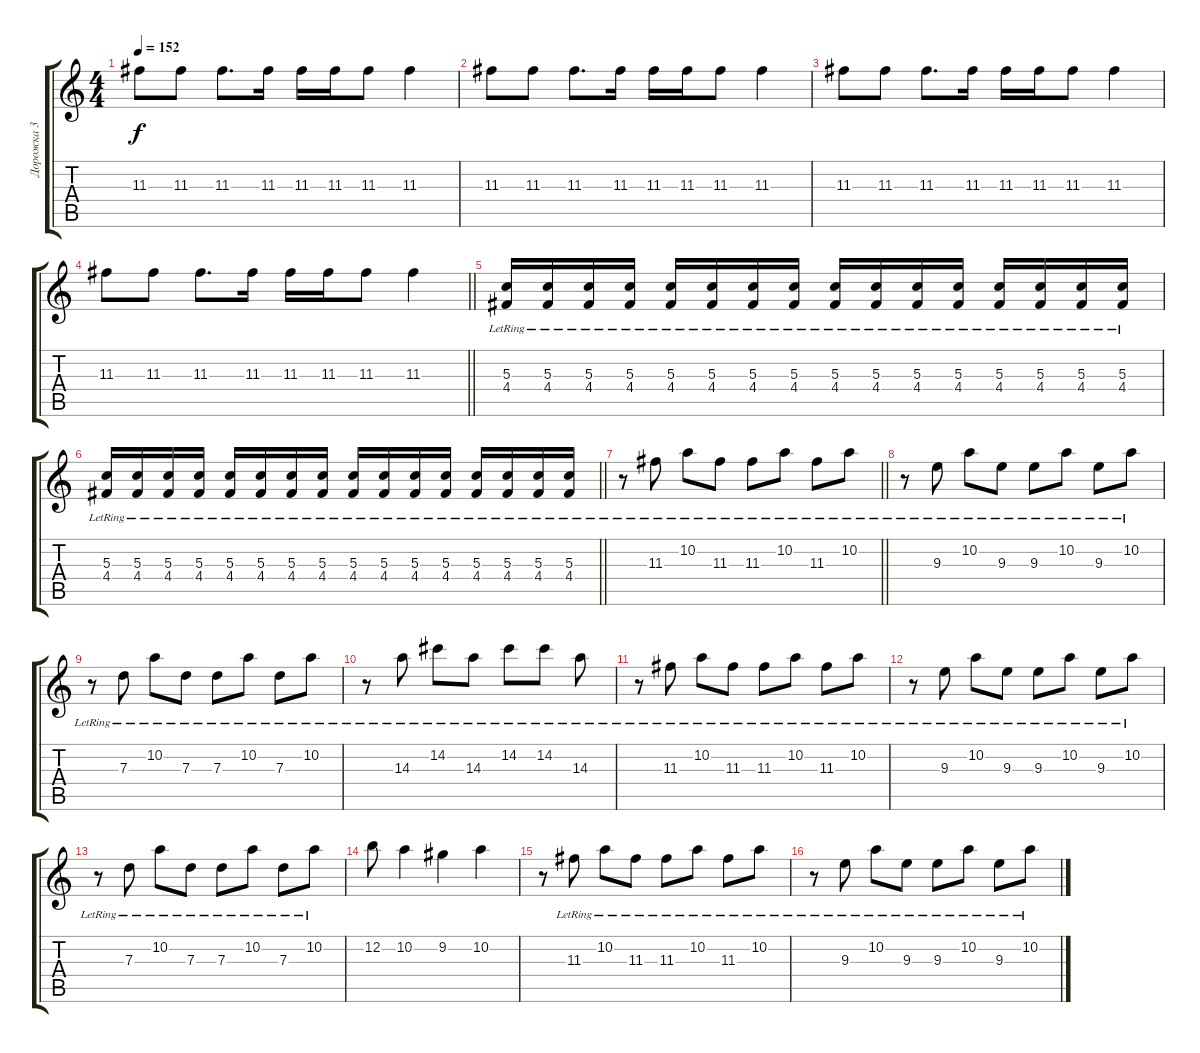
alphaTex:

\track ("Дорожка 3" "Дорожка 3") {instrument electricguitarclean}
\staff {score tabs}
\tuning (E4 B3 G3 D3 A2 E2) {hide}
\ts (4 4)
\tempo 152
\clef g2
\ks c
11.3.8{dy f} 11.3.8 11.3.8{d} 11.3.16 11.3.16 11.3.16 11.3.8 11.3.4 |
11.3.8 11.3.8 11.3.8{d} 11.3.16 11.3.16 11.3.16 11.3.8 11.3.4 |
11.3.8 11.3.8 11.3.8{d} 11.3.16 11.3.16 11.3.16 11.3.8 11.3.4 |
\barLineRight lightlight
11.3.8 11.3.8 11.3.8{d} 11.3.16 11.3.16 11.3.16 11.3.8 11.3.4 |
(5.3{lr} 4.4{lr}).16 (5.3{lr} 4.4{lr}).16 (5.3{lr} 4.4{lr}).16 (5.3{lr} 4.4{lr}).16 (5.3{lr} 4.4{lr}).16 (5.3{lr} 4.4{lr}).16 (5.3{lr} 4.4{lr}).16 (5.3{lr} 4.4{lr}).16 (5.3{lr} 4.4{lr}).16 (5.3{lr} 4.4{lr}).16 (5.3{lr} 4.4{lr}).16 (5.3{lr} 4.4{lr}).16 (5.3{lr} 4.4{lr}).16 (5.3{lr} 4.4{lr}).16 (5.3{lr} 4.4{lr}).16 (5.3{lr} 4.4{lr}).16 |
\barLineRight lightlight
(5.3{lr} 4.4{lr}).16 (5.3{lr} 4.4{lr}).16 (5.3{lr} 4.4{lr}).16 (5.3{lr} 4.4{lr}).16 (5.3{lr} 4.4{lr}).16 (5.3{lr} 4.4{lr}).16 (5.3{lr} 4.4{lr}).16 (5.3{lr} 4.4{lr}).16 (5.3{lr} 4.4{lr}).16 (5.3{lr} 4.4{lr}).16 (5.3{lr} 4.4{lr}).16 (5.3{lr} 4.4{lr}).16 (5.3{lr} 4.4{lr}).16 (5.3{lr} 4.4{lr}).16 (5.3{lr} 4.4{lr}).16 (5.3{lr} 4.4{lr}).16 |
\barLineRight lightlight
r.8 11.3{lr}.8 10.2{lr}.8 11.3{lr}.8 11.3{lr}.8 10.2{lr}.8 11.3{lr}.8 10.2{lr}.8 |
r.8 9.3{lr}.8 10.2{lr}.8 9.3{lr}.8 9.3{lr}.8 10.2{lr}.8 9.3{lr}.8 10.2{lr}.8 |
r.8 7.3{lr}.8 10.2{lr}.8 7.3{lr}.8 7.3{lr}.8 10.2{lr}.8 7.3{lr}.8 10.2{lr}.8 |
r.8 14.3{lr}.8 14.2{lr}.8 14.3{lr}.8 14.2{lr}.8 14.2{lr}.8 14.3{lr}.8 |
r.8 11.3{lr}.8 10.2{lr}.8 11.3{lr}.8 11.3{lr}.8 10.2{lr}.8 11.3{lr}.8 10.2{lr}.8 |
r.8 9.3{lr}.8 10.2{lr}.8 9.3{lr}.8 9.3{lr}.8 10.2{lr}.8 9.3{lr}.8 10.2{lr}.8 |
r.8 7.3{lr}.8 10.2{lr}.8 7.3{lr}.8 7.3{lr}.8 10.2{lr}.8 7.3{lr}.8 10.2{lr}.8 |
12.2.8 10.2.4 9.2.4 10.2.4 |
r.8 11.3{lr}.8 10.2{lr}.8 11.3{lr}.8 11.3{lr}.8 10.2{lr}.8 11.3{lr}.8 10.2{lr}.8 |
r.8 9.3{lr}.8 10.2{lr}.8 9.3{lr}.8 9.3{lr}.8 10.2{lr}.8 9.3{lr}.8 10.2{lr}.8
